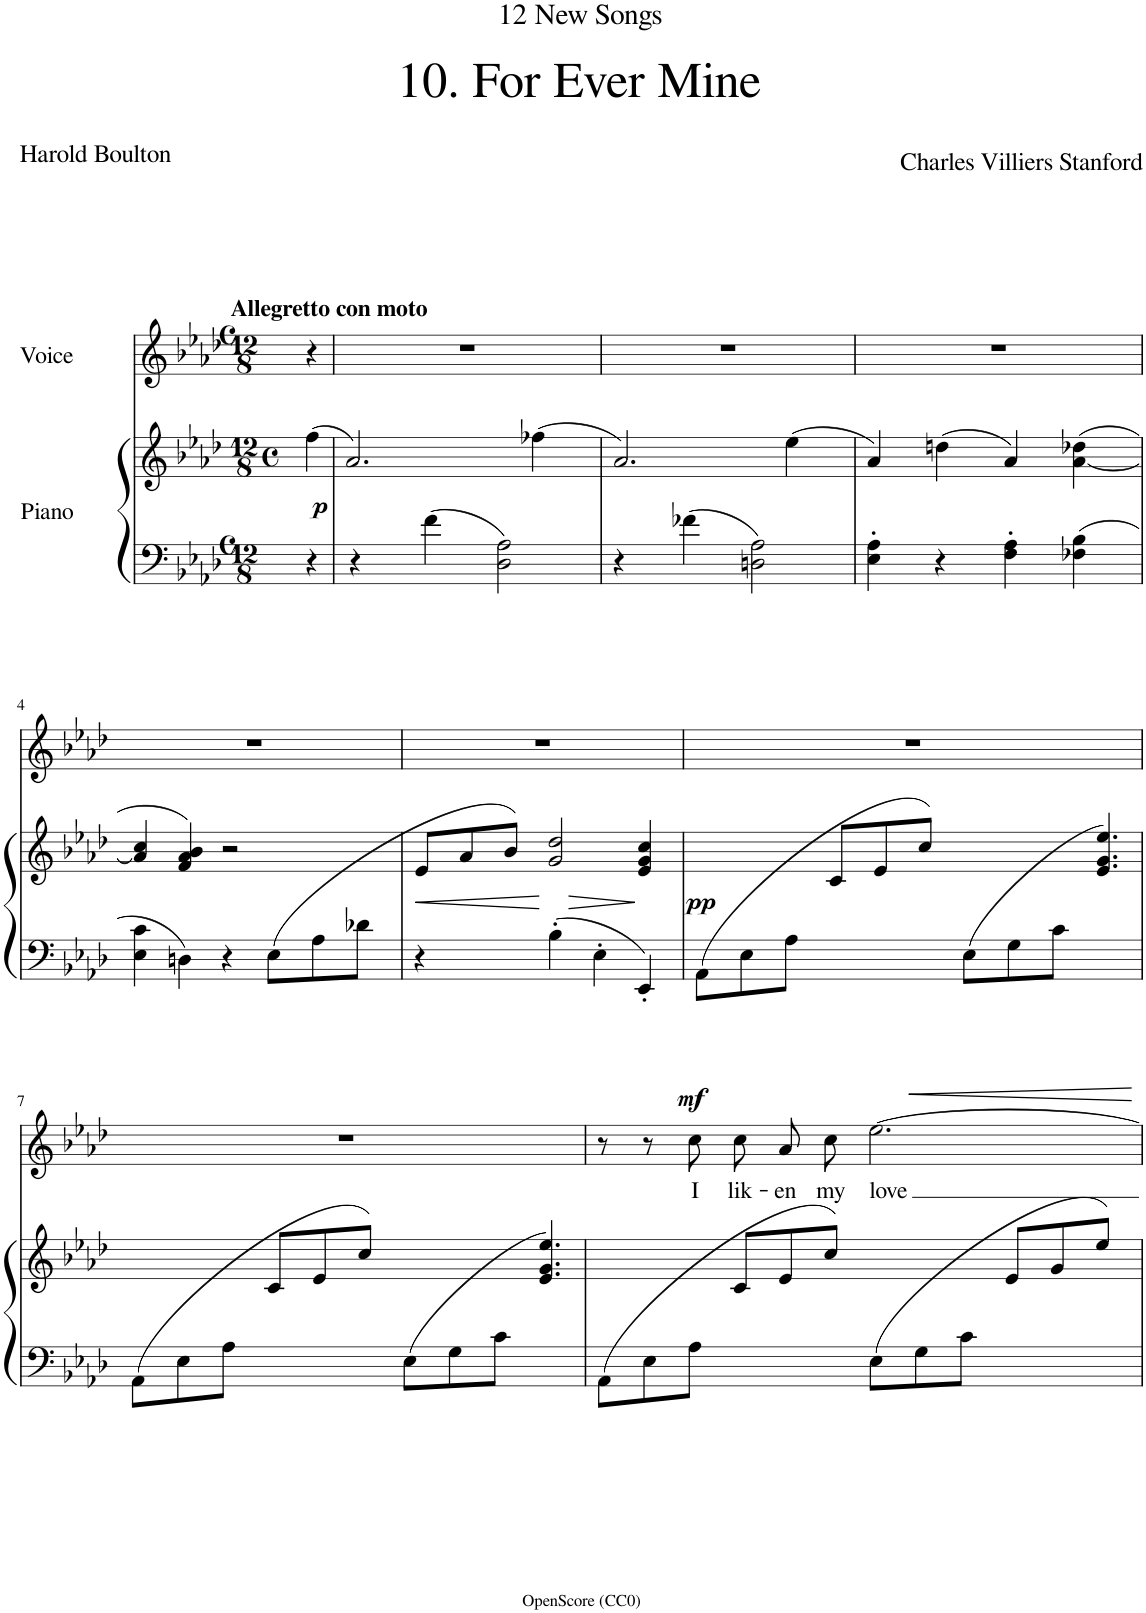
**kern	**kern	**dynam	**kern	**text	**dynam
*part2	*part2	*part2	*part1	*part1	*part1
*staff3	*staff2	*staff2/3	*staff1	*staff1	*staff1
*I"Piano	*	*	*I"Voice	*	*
*I'Pno	*	*	*	*	*
*clefF4	*clefG2	*	*clefG2	*	*
*k[b-e-a-d-]	*k[b-e-a-d-]	*	*k[b-e-a-d-]	*	*
*M12/8	*M12/8	*	*M12/8	*	*
=	=	=	=	=	=
!	!	!	!LO:TX:a:B:t=Allegretto con moto	!	!
!	!	!LO:DY:b	!	!	!
4r	(4ff\	p	4r	.	.
=1	=1	=1	=1	=1	=1
4r	2.a-/)	.	1.r	.	.
4f\	.	.	.	.	.
2D-\ 2A-\	.	.	.	.	.
.	(4ff-X\	.	.	.	.
2ryy	2ryy	.	.	.	.
=2	=2	=2	=2	=2	=2
4r	2.a-/)	.	1.r	.	.
4f-X\	.	.	.	.	.
2Dn\ 2A-\	.	.	.	.	.
.	(4ee-\	.	.	.	.
2ryy	2ryy	.	.	.	.
=3	=3	=3	=3	=3	=3
4E-\' 4A-\'	4a-/)	.	1.r	.	.
4r	(4ddn\	.	.	.	.
4F\' 4A-\'	4a-/)	.	.	.	.
4F-X\ 4B-\	([4a-\ 4dd-X\	.	.	.	.
2ryy	2ryy	.	.	.	.
!!LO:LB:g=z
=4	=4	=4	=4	=4	=4
4E-\ 4c\	4a-/] 4cc/	.	1.r	.	.
4Dn\	4f/ 4a-/ 4b-/)	.	.	.	.
4r	2r	.	.	.	.
*Xtuplet	*	*	*	*	*
(12E-\L	.	.	.	.	.
12A-\	.	.	.	.	.
12d-X\J	.	.	.	.	.
2ryy	2ryy	.	.	.	.
=5	=5	=5	=5	=5	=5
*	*Xtuplet	*	*	*	*
!	!	!LO:HP:b	!	!	!
4r	12e-/L	<	1.r	.	.
.	12a-/	.	.	.	.
.	12b-/J)	.	.	.	.
!	!	!LO:HP:n=1:b	!	!	!
4B-'\	2g/ 2dd-/	[ >	.	.	.
4E-'\	.	.	.	.	.
4EE-'/	4e-/ 4g/ 4cc/	]	.	.	.
2ryy	2ryy	.	.	.	.
=6	=6	=6	=6	=6	=6
*	*^	*	*	*	*
!	!	!	!LO:DY:b	!	!	!
(12AA-\L	1.ryy	4ryy	pp	1.r	.	.
12E-\	.	.	.	.	.	.
12A-\J	.	.	.	.	.	.
4ryy	.	12c/L	.	.	.	.
.	.	12e-/	.	.	.	.
.	.	12cc/J)	.	.	.	.
(12E-\L	.	4ryy	.	.	.	.
12G\	.	.	.	.	.	.
12c\J	.	.	.	.	.	.
2.ryy	.	6.e-/ 6.g/ 6.ee-/)	.	.	.	.
.	.	2ryy	.	.	.	.
*	*v	*v	*	*	*	*
!!LO:LB:g=z
=7	=7	=7	=7	=7	=7
*^	*	*	*	*	*
(12AA-\L	1.ryy	4ryy	.	1.r	.	.
12E-\	.	.	.	.	.	.
12A-\J	.	.	.	.	.	.
4ryy	.	12c/L	.	.	.	.
.	.	12e-/	.	.	.	.
.	.	12cc/J)	.	.	.	.
(12E-\L	.	4ryy	.	.	.	.
12G\	.	.	.	.	.	.
12c\J	.	.	.	.	.	.
2.ryy	.	6.e-/ 6.g/ 6.ee-/)	.	.	.	.
.	.	2ryy	.	.	.	.
=8	=8	=8	=8	=8	=8	=8
*	*	*	*	*Xtuplet	*	*
(12AA-\L	1.ryy	4ryy	.	12r	.	.
12E-\	.	.	.	12r	.	.
!	!	!	!	!	!LO:LY:b	!LO:DY:a
12A-\J	.	.	.	12cc\L	I	mf
!	!	!	!	!	!LO:LY:b	!
4ryy	.	12c/L	.	12cc\	lik-	.
!	!	!	!	!	!LO:LY:b	!
.	.	12e-/	.	12a-\J	-en	.
!	!	!	!	!	!LO:LY:b	!
.	.	12cc/J)	.	12cc\	my	.
!	!	!	!	!	!LO:LY:b	!LO:HP:b
(12E-\L	.	4ryy	.	[3.ee-\	love	<
12G\	.	.	.	.	.	.
12c\J	.	.	.	.	.	.
2.ryy	.	12e-/L	.	.	.	.
.	.	12g/	.	.	.	.
.	.	12ee-/J)	.	.	.	.
.	.	2ryy	.	2ryy	.	[
*v	*v	*	*	*	*	*
=	=	=	=	=	=
*-	*-	*-	*-	*-	*-
